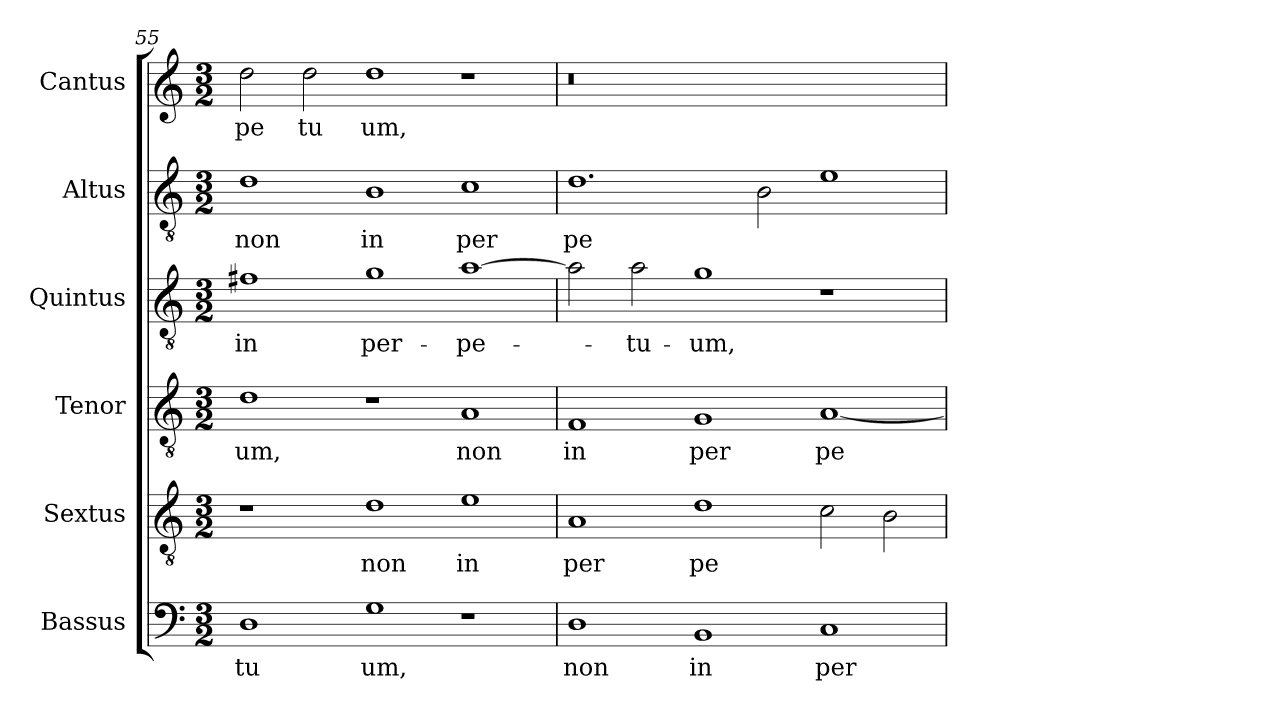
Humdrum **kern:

**kern	**text	**kern	**text	**kern	**text	**kern	**text	**kern	**text	**kern	**text
*part6	*part6	*part5	*part5	*part4	*part4	*part3	*part3	*part2	*part2	*part1	*part1
*staff6	*staff6	*staff5	*staff5	*staff4	*staff4	*staff3	*staff3	*staff2	*staff2	*staff1	*staff1
*I"Bassus	*	*I"Sextus	*	*I"Tenor	*	*I"Quintus	*	*I"Altus	*	*I"Cantus	*
*clefF4	*	*clefGv2	*	*clefGv2	*	*clefGv2	*	*clefGv2	*	*clefG2	*
*M3/2	*	*M3/2	*	*M3/2	*	*M3/2	*	*M3/2	*	*M3/2	*
=55	=55	=55	=55	=55	=55	=55	=55	=55	=55	=55	=55
!	!LO:LY:b:cj	!	!	!	!LO:LY:b:cj	!	!LO:LY:b:cj	!	!LO:LY:b:cj	!	!LO:LY:b:cj
1D	tu	1r	.	1d	um,	1f#X	in	1d	non	2dd\	pe
!	!	!	!	!	!	!	!	!	!	!	!LO:LY:b:cj
.	.	.	.	.	.	.	.	.	.	2dd\	tu
!	!LO:LY:b:cj	!	!LO:LY:b:cj	!	!	!	!LO:LY:b:cj	!	!LO:LY:b:cj	!	!LO:LY:b:cj
1G	um,	1d	non	1r	.	1g	per-	1B	in	1dd	um,
!	!	!	!LO:LY:b:cj	!	!LO:LY:b:cj	!	!LO:LY:b:cj	!	!LO:LY:b:cj	!	!
1r	.	1e	in	1A	non	[>1a	-pe-	1c	per	1r	.
=56	=56	=56	=56	=56	=56	=56	=56	=56	=56	=56	=56
!	!LO:LY:b:cj	!	!LO:LY:b:cj	!	!LO:LY:b:cj	!	!	!	!LO:LY:b:cj	!	!
1D	non	1A	per	1F	in	2a\]	.	1.d	pe	0.r	.
!	!	!	!	!	!	!	!LO:LY:b:cj	!	!	!	!
.	.	.	.	.	.	2a\	-tu-	.	.	.	.
!	!LO:LY:b:cj	!	!LO:LY:b:cj	!	!LO:LY:b:cj	!	!LO:LY:b:cj	!	!	!	!
1BB	in	1d	pe	1G	per	1g	-um,	.	.	.	.
.	.	.	.	.	.	.	.	2B\	.	.	.
!	!LO:LY:b:cj	!	!	!	!LO:LY:b:cj	!	!	!	!	!	!
1C	per	2c\	.	[<1A	pe	1r	.	1e	.	.	.
.	.	2B\	.	.	.	.	.	.	.	.	.
=	=	=	=	=	=	=	=	=	=	=	=
*-	*-	*-	*-	*-	*-	*-	*-	*-	*-	*-	*-
